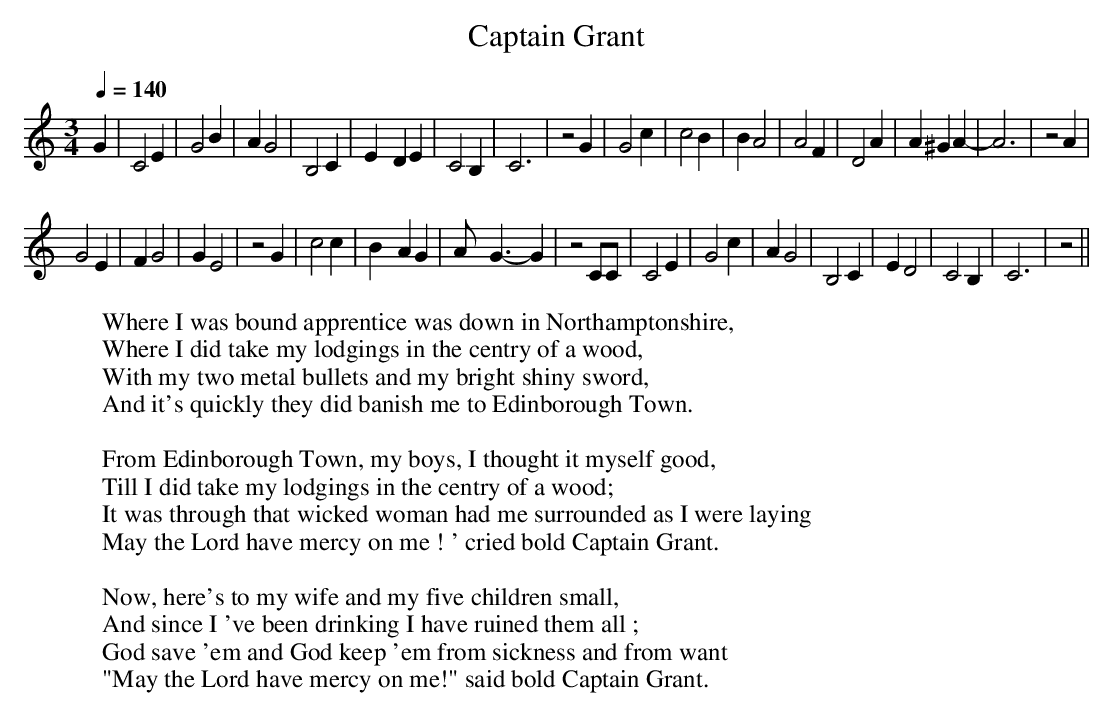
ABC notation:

X:1
T:Captain Grant
M:3/4
L:1/8
Q:1/4=140
W:Where I was bound apprentice was down in Northamptonshire,
W:Where I did take my lodgings in the centry of a wood,
W:With my two metal bullets and my bright shiny sword,
W:And it's quickly they did banish me to Edinborough Town.
W:
W:From Edinborough Town, my boys, I thought it myself good,
W:Till I did take my lodgings in the centry of a wood;
W:It was through that wicked woman had me surrounded as I were laying
W:May the Lord have mercy on me ! ' cried bold Captain Grant.
W:
W:Now, here's to my wife and my five children small,
W:And since I 've been drinking I have ruined them all ;
W:God save 'em and God keep 'em from sickness and from want
W:"May the Lord have mercy on me!" said bold Captain Grant.
K:C
G2 |C4 E2|G4 B2|A2 G4|B,4 C2|E2- D2 E2|C4 B,2|C6|z4 G2|\
G4 c2|c4 B2|B2 A4|A4 F2|D4 A2|A2 ^G2 A2-|A6|z4 A2|
G4 E2|F2 G4|G2 E4|z4 G2|c4 c2|B2- A2 G2|A-G3- G2|z4 CC|\
C4 E2|G4 c2|A2 G4|B,4 C2|E2 D4|C4 B,2|C6|z4 ||
